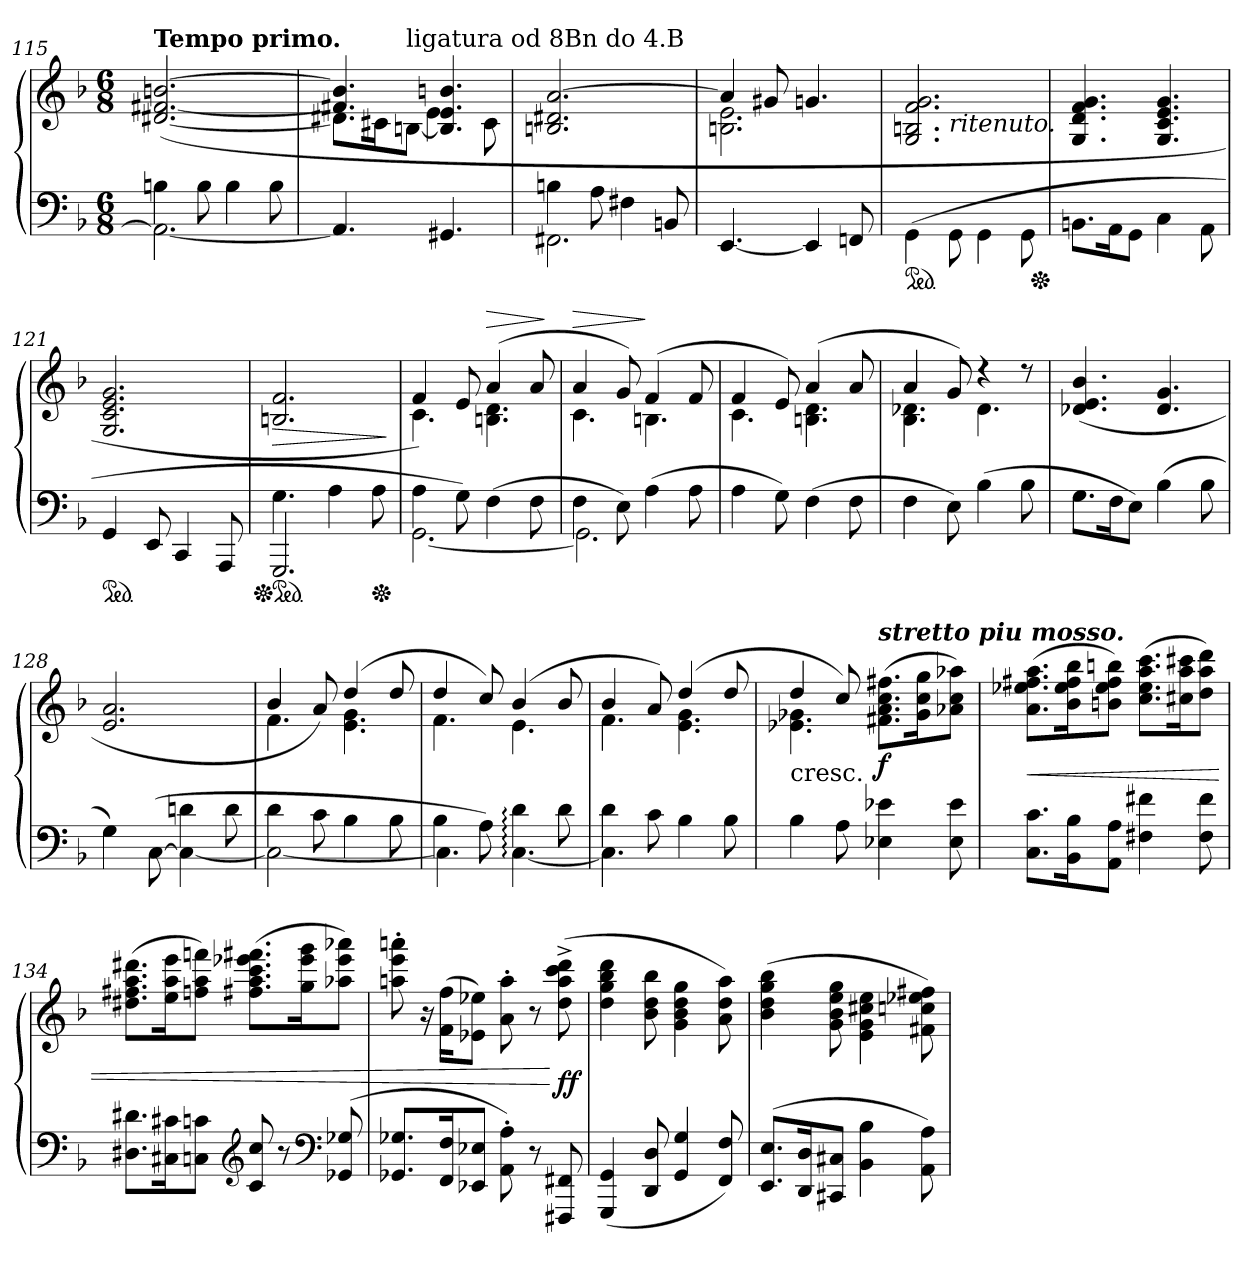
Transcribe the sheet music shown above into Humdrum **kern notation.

**kern	**kern	**dynam
*part1	*part1	*part1
*staff2	*staff1	*staff1/2
*clefF4	*clefG2	*
*k[b-]	*k[b-]	*
*M6/8	*M6/8	*
=115	=115	=115
*^	*	*
!	!	!LO:TX:a:B:t=Tempo primo.	!
4Bn\	2.AA_	(>[2.d#X [2.f#X [2.bn	.
8B\	.	.	.
4B\	.	.	.
8B\	.	.	.
*v	*v	*	*
=116	=116	=116
*	*^	*
4.AA/]	4.f#X] 4.bn]	8.d#XL]	.
.	.	16c#XK	.
!	!	!LO:TX:a:t=ligatura od 8Bn do 4.B	!
.	.	[8BnJ	.
4.GG#X/	4.Bn] 4.e 4.b	4e	.
.	.	8c#	.
*	*v	*v	*
=117	=117	=117
*^	*	*
4Bn\	2.FF#X	2.Bn 2.d#X [2.a	.
8A\	.	.	.
4F#X\	.	.	.
8BBn/	.	.	.
*v	*v	*	*
=118	=118	=118
*	*^	*
[4.EE/	4a]	2.Bn 2.e	.
.	8g#X	.	.
4EE/]	4.gn	.	.
8FFn/	.	.	.
=119	=119	=119	=119
*ped	*	*	*
(>4GG\	2.G/ 2.Bn/ 2.f/ 2.g/	4ryy	.
!	!	!LO:TX:b:i:t=ritenuto.	!
8GG\	.	2ryy	.
4GG\	.	.	.
8GG\	.	.	.
*Xped	*	*	*
*	*v	*v	*
=120	=120	=120
8.BBn\L	4.G/ 4.d/ 4.f/ 4.g/	.
16AA\K	.	.
8GG\J	.	.
4C\	4.G/ 4.c/ 4.e/ 4.g/	.
8AA\	.	.
=121	=121	=121
*ped	*	*
4GG/	2.G/ 2.c/ 2.e/ 2.g/	.
8EE/	.	.
4CC/	.	.
8AAA/	.	.
=122	=122	=122
*^	*	*
!	!	!	!LO:HP:b
*Xped	*	*	*
*ped	*	*	*
(>4.G\	2.GGG/)	2.Bn/ 2.f/	>
4A\	.	.	.
*Xped	*	*	*
8A\	.	.	.
*v	*v	*	*
.	.	]
=123	=123	=123
*^	*^	*
4A\	[2.GG	4f)	4.c	.
8G\)	.	8e	.	.
!	!	!	!	!LO:HP:a
(4F\	.	(4a	4.Bn 4.d	>
8F\	.	8a	.	.
*v	*v	*	*	*
*	*v	*v	*
.	.	]
=124	=124	=124
*^	*^	*
!	!	!	!	!LO:HP:a
4F\	2.GG]	4a	4.c	>
8E\)	.	8g)	.	.
(>4A\	.	(4f	4.Bn	]
8A\	.	8f	.	.
*v	*v	*	*	*
=125	=125	=125	=125
4A	4f	4.c	.
8G)	8e)	.	.
(4F	(>4a	4.Bn 4.d	.
8F	8a	.	.
=126	=126	=126	=126
4F	4a	4.B- 4.d-X	.
8E)	8g)	.	.
(4B-	4r	4.d-	.
8B-	8r	.	.
*	*v	*v	*
=127	=127	=127
8.GL	(>4.d-X 4.e 4.b-	.
16FK	.	.
8EJ)	.	.
(4B-	4.d- 4.g	.
8B-	.	.
=128	=128	=128
*^	*	*
4.rgyy	4G)	2.e 2.a	.
.	(>[<8C\	.	.
!	!LO:N:vis=4	!	!
4dn\	4.C_<	.	.
8d\	.	.	.
=129	=129	=129	=129
!	!LO:N:vis=2	!	!
*	*	*^	*
4d\	2.C_	4b-	4.f	.
8c\	.	8a)	.	.
4B-\	.	(4dd	4.e 4.g	.
8B-\	.	8dd	.	.
=130	=130	=130	=130	=130
4B-\	4.C]	4dd	4.f	.
8A\)	.	8cc)	.	.
4d:\	[4.C:	(4b-	4.e	.
8d\	.	8b-	.	.
=131	=131	=131	=131	=131
4d\	4.C]	4b-	4.f	.
8c\	.	8a)	.	.
4B-\	4.rBByy	(4dd	4.e 4.g	.
8B-\	.	8dd	.	.
*v	*v	*	*	*
=132	=132	=132	=132
!	!LO:TX:c:t=cresc.	!	!
4B-\	4dd	4.e-X 4.g-X	.
8A\	8cc)	.	.
!	!LO:TX:a:Bi:t=stretto piu mosso.	!	!
4E-X\ 4e-X\	4.rgggyy	(>8.f#X 8.a 8.cc 8.ff#XL	f
.	.	16g- 16cc 16ggK	.
8E-\ 8e-\	.	8a-X 8cc 8aa-XJ)	.
=133	=133	=133	=133
!	!LO:TX:a:i:color=crimson:t=⚠	!	!
*	*v	*v	*
8.C 8.cL	(8.a 8.ee-X 8.ff#X 8.aaL	<
16BB- 16B-K	16b- 16ee- 16ff# 16bb-K	.
8AA 8AJ	8bn 8ee- 8ff# 8bbnJ)	.
4F#X 4f#X	(8.cc 8.ee- 8.aa 8.cccL	.
.	16cc#X 16aa 16ccc#XK	.
8F# 8f#	8dd 8aa 8dddJ)	.
=134	=134	=134
8.D#X 8.d#XL	(8.dd#X 8.ff#X 8.aa 8.ddd#XL	.
16C#X 16c#XK	16ee 16aa 16eeeK	.
8Cn 8cnJ	8ffn 8aa 8fffnJ)	.
*clefG2	*	*
8c 8cc	(8.ff#X 8.aa 8.ccc 8.eee-X 8.fff#XL	.
8r	.	.
.	16gg 16eee- 16gggK	.
*clefF4	*	*
(<8GG-X 8G-X	8aa-X 8eee- 8aaa-XJ)	.
=135	=135	=135
8.GG-X 8.G-XL	8aan'> 8eee'> 8aaan'>	.
.	16r	.
16FF 16FK	(16f 16ffKL	.
8EE-X 8E-XJ	8e-X 8ee-XJ)	.
8AA'> 8A'>)	8a'> 8aa'>	.
8r	8r	.
8FFF#X 8FF#X	(8dd^> 8aa^> 8ccc^> 8ddd^>	[ ff
=136	=136	=136
(4GGG 4GG	4dd 4gg 4bb- 4ddd	.
8DD 8D	8b- 8dd 8bb-	.
4GG 4G	4g 4b- 4dd 4gg	.
8FF 8F)	8a 8dd 8aa)	.
=137	=137	=137
(<8.EE/ 8.E/L	(4b- 4dd 4gg 4bb-	.
16DD/ 16D/K	.	.
8CC#X/ 8C#X/J	8g 8b- 8ee 8gg	.
4BB- 4B-	4e\ 4g\ 4cc#X\ 4ee\	.
8AA 8A)	8f#X 8ccn 8ee-X 8ff#X)	.
=	=	=
*-	*-	*-
